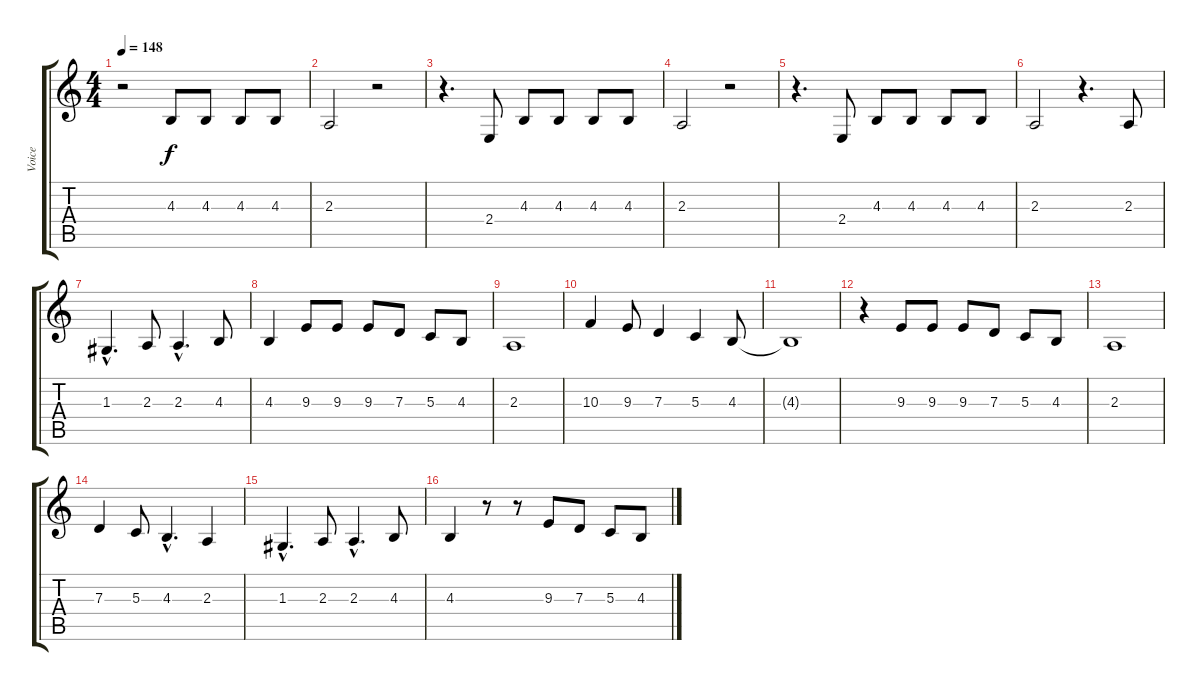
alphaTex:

\track ("Voice" "Voice") {instrument cello}
\staff {score tabs}
\tuning (E4 B3 G3 D3 A2 E2) {hide}
\ts (4 4)
\tempo 148
\clef g2
\ks c
r.2{dy f} 4.3.8 4.3.8 4.3.8 4.3.8 |
2.3.2 r.2 |
r.4{d} 2.4.8 4.3.8 4.3.8 4.3.8 4.3.8 |
2.3.2 r.2 |
r.4{d} 2.4.8 4.3.8 4.3.8 4.3.8 4.3.8 |
2.3.2 r.4{d} 2.3.8 |
1.3{hac}.4{d} 2.3.8 2.3{hac}.4{d} 4.3.8 |
4.3.4 9.3.8 9.3.8 9.3.8 7.3.8 5.3.8 4.3.8 |
2.3.1 |
10.3.4 9.3.8 7.3.4 5.3.4 4.3.8 |
4.3{t}.1 |
r.4 9.3.8 9.3.8 9.3.8 7.3.8 5.3.8 4.3.8 |
2.3.1 |
7.3.4 5.3.8 4.3{hac}.4{d} 2.3.4 |
1.3{hac}.4{d} 2.3.8 2.3{hac}.4{d} 4.3.8 |
4.3.4 r.8 r.8 9.3.8 7.3.8 5.3.8 4.3.8
